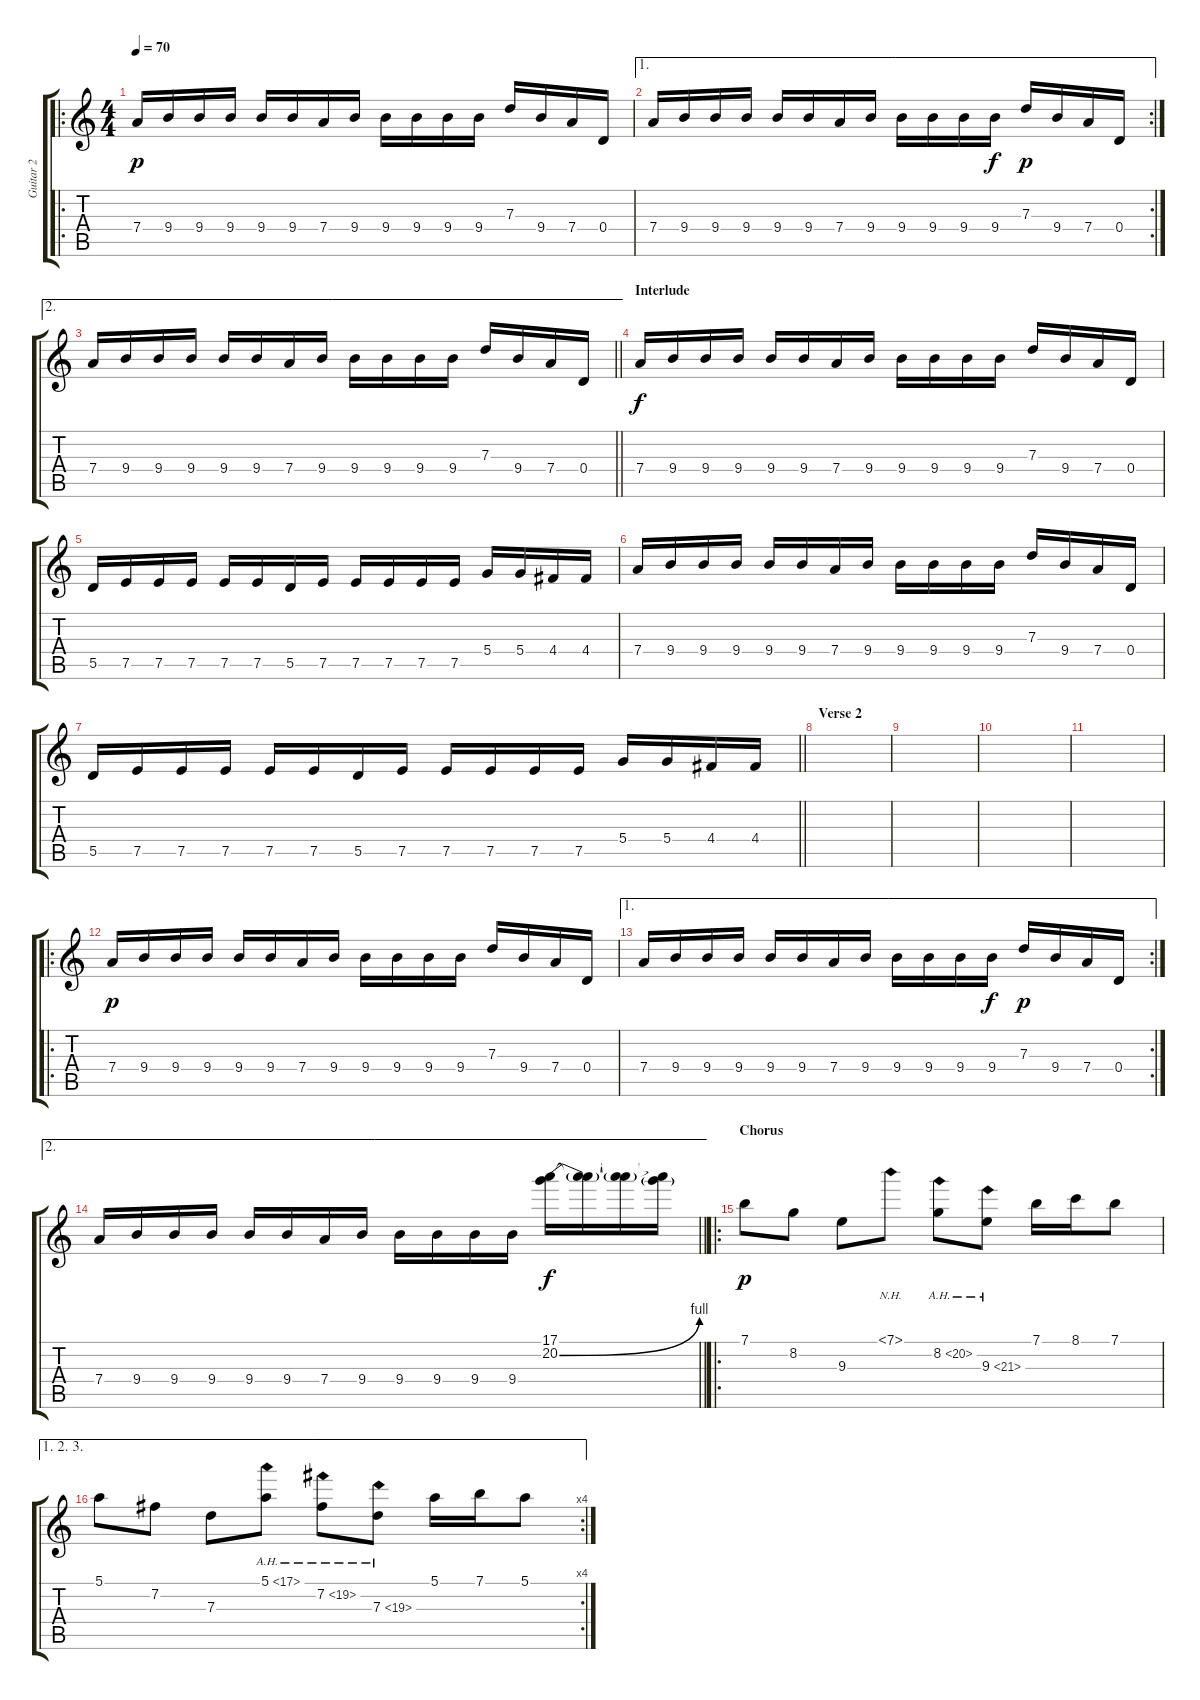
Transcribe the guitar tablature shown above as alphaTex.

\track ("Guitar 2" "Guitar 2") {instrument electricguitarmuted}
\staff {score tabs}
\tuning (E4 B3 G3 D3 A2 E2) {hide}
\ro
\ts (4 4)
\tempo 70
\clef g2
\ks c
7.4.16{dy p volume 8} 9.4.16 9.4.16 9.4.16 9.4.16 9.4.16 7.4.16 9.4.16 9.4.16 9.4.16 9.4.16 9.4.16 7.3.16 9.4.16 7.4.16 0.4.16 |
\ae 1
\rc 2
7.4.16 9.4.16 9.4.16 9.4.16 9.4.16 9.4.16 7.4.16 9.4.16 9.4.16 9.4.16 9.4.16 9.4.16{dy f} 7.3.16{dy p} 9.4.16 7.4.16 0.4.16 |
\ae 2
\barLineRight lightlight
7.4.16 9.4.16 9.4.16 9.4.16 9.4.16 9.4.16 7.4.16 9.4.16 9.4.16 9.4.16 9.4.16 9.4.16 7.3.16 9.4.16 7.4.16 0.4.16 |
\section ("" "Interlude")
7.4.16{dy f} 9.4.16 9.4.16 9.4.16 9.4.16 9.4.16 7.4.16 9.4.16 9.4.16 9.4.16 9.4.16 9.4.16 7.3.16 9.4.16 7.4.16 0.4.16 |
5.5.16 7.5.16 7.5.16 7.5.16 7.5.16 7.5.16 5.5.16 7.5.16 7.5.16 7.5.16 7.5.16 7.5.16 5.4.16 5.4.16 4.4.16 4.4.16 |
7.4.16 9.4.16 9.4.16 9.4.16 9.4.16 9.4.16 7.4.16 9.4.16 9.4.16 9.4.16 9.4.16 9.4.16 7.3.16 9.4.16 7.4.16 0.4.16 |
\barLineRight lightlight
5.5.16 7.5.16 7.5.16 7.5.16 7.5.16 7.5.16 5.5.16 7.5.16 7.5.16 7.5.16 7.5.16 7.5.16 5.4.16 5.4.16 4.4.16 4.4.16 |
\section ("" "Verse 2")
|
|
|
|
\ro
7.4.16{dy p volume 8} 9.4.16 9.4.16 9.4.16 9.4.16 9.4.16 7.4.16 9.4.16 9.4.16 9.4.16 9.4.16 9.4.16 7.3.16 9.4.16 7.4.16 0.4.16 |
\ae 1
\rc 2
7.4.16 9.4.16 9.4.16 9.4.16 9.4.16 9.4.16 7.4.16 9.4.16 9.4.16 9.4.16 9.4.16 9.4.16{dy f} 7.3.16{dy p} 9.4.16 7.4.16 0.4.16 |
\ae 2
\barLineRight lightlight
7.4.16 9.4.16 9.4.16 9.4.16 9.4.16 9.4.16 7.4.16 9.4.16 9.4.16 9.4.16 9.4.16 9.4.16 (17.1 20.2{be (bend 0 0 60 4)}).16{dy f instrument overdrivenguitar} (17.1{t} 20.2{t}).16 (17.1{t} 20.2{t}).16 (17.1{t} 20.2{t}).16 |
\ro
\section ("" "Chorus")
7.1.8{dy p volume 12 balance 2} 8.2.8 9.3.8 7.1{nh}.8 8.2{ah 12}.8 9.3{ah 12}.8 7.1.16 8.1.16 7.1.8 |
\ae (1 2 3)
\rc 4
5.1.8 7.2.8 7.3.8 5.1{ah 12}.8 7.2{ah 12}.8 7.3{ah 12}.8 5.1.16 7.1.16 5.1.8
